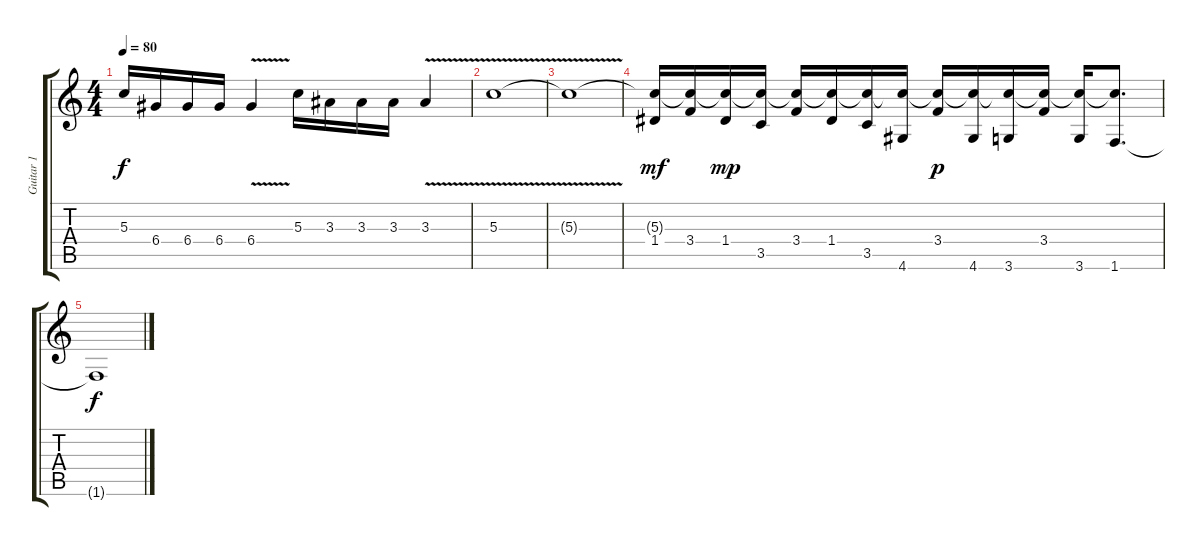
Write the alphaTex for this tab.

\track ("Guitar 1" "Guitar 1") {instrument electricguitarjazz}
\staff {score tabs}
\tuning (E4 B3 G3 D3 A2 E2) {hide}
\ts (4 4)
\tempo 80
\clef g2
\ks c
5.3.16{dy f} 6.4.16 6.4.16 6.4.16 6.4{v}.4 5.3.16 3.3.16 3.3.16 3.3.16 3.3{v}.4 |
5.3{v}.1 |
5.3{t}.1 |
(5.3{t} 1.4).16{dy mf} (5.3{t} 3.4).16 (5.3{t} 1.4).16{dy mp} (5.3{t} 3.5).16 (5.3{t} 3.4).16 (5.3{t} 1.4).16 (5.3{t} 3.5).16 (5.3{t} 4.6).16 (5.3{t} 3.4).16{dy p} (5.3{t} 4.6).16 (5.3{t} 3.6).16 (5.3{t} 3.4).16 (5.3{t} 3.6).16 (5.3{t} 1.6).8{d} |
1.6{t}.1{dy f}
